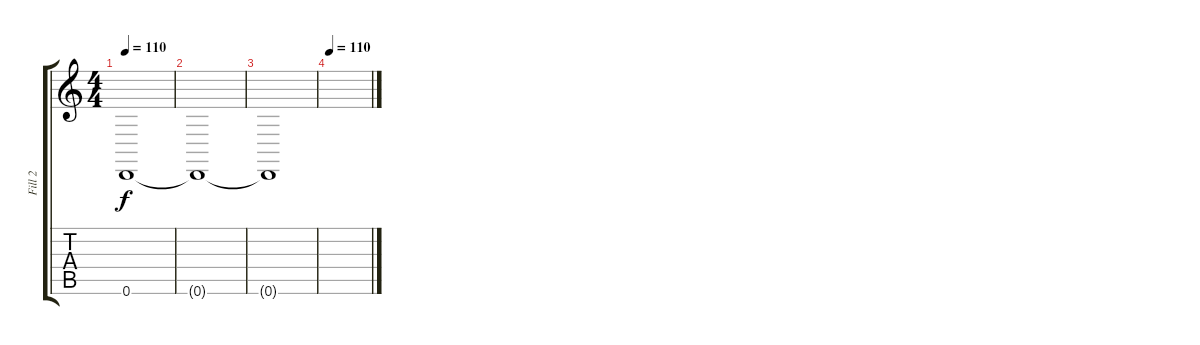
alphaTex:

\track ("Fill 2" "Fill 2") {instrument helicopter}
\staff {score tabs}
\tuning (D4 C4 G3 D3 G2 D2) {hide}
\ts (4 4)
\tempo 110
\clef g2
\ks c
0.6{t}.1{dy f} |
0.6{t}.1 |
0.6{t}.1 |
\tempo 110
